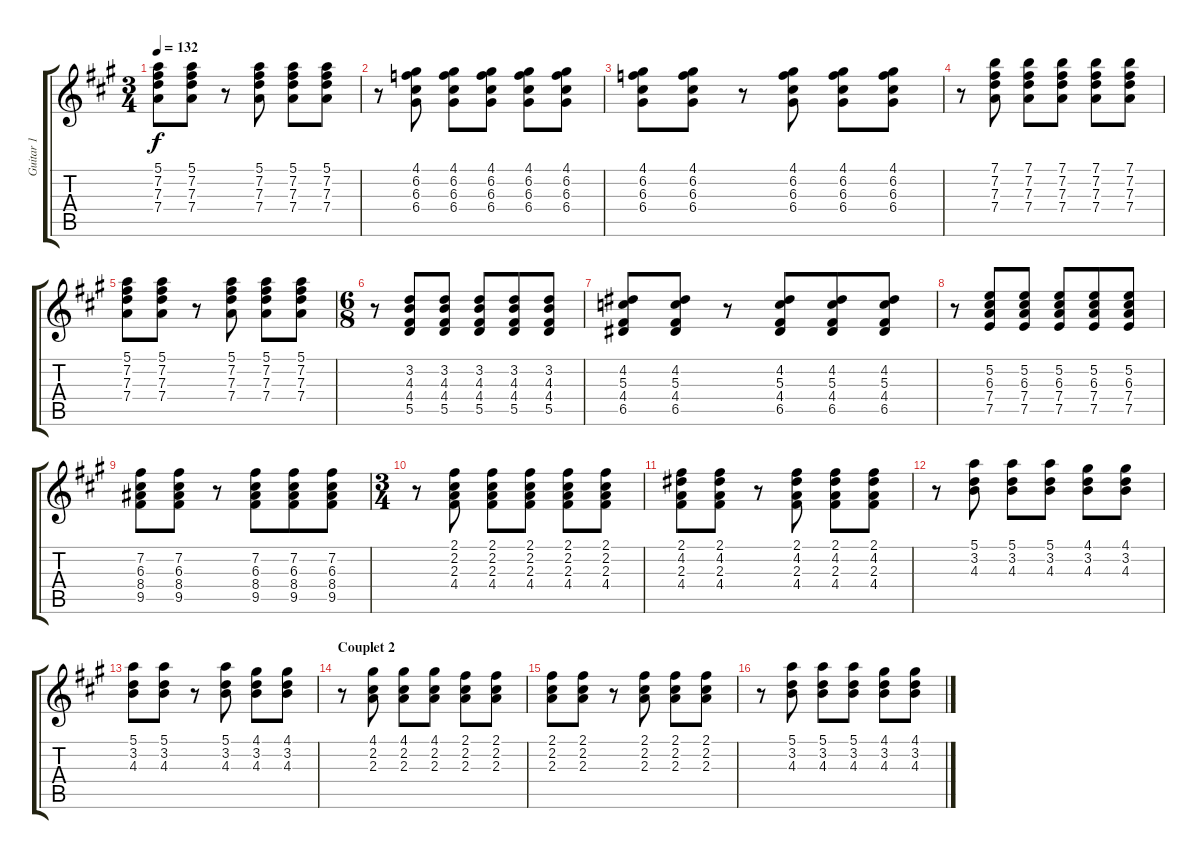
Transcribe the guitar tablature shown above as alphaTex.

\track ("Guitar 1" "Guitar 1") {instrument electricguitarjazz}
\staff {score tabs}
\tuning (E4 B3 G3 D3 A2 E2) {hide}
\ts (3 4)
\tempo 132
\clef g2
\ks a
(5.1 7.2 7.3 7.4).8{dy f} (5.1 7.2 7.3 7.4).8 r.8 (5.1 7.2 7.3 7.4).8 (5.1 7.2 7.3 7.4).8 (5.1 7.2 7.3 7.4).8 |
r.8 (4.1 6.2 6.3 6.4).8 (4.1 6.2 6.3 6.4).8 (4.1 6.2 6.3 6.4).8 (4.1 6.2 6.3 6.4).8 (4.1 6.2 6.3 6.4).8 |
(4.1 6.2 6.3 6.4).8 (4.1 6.2 6.3 6.4).8 r.8 (4.1 6.2 6.3 6.4).8 (4.1 6.2 6.3 6.4).8 (4.1 6.2 6.3 6.4).8 |
r.8 (7.1 7.2 7.3 7.4).8 (7.1 7.2 7.3 7.4).8 (7.1 7.2 7.3 7.4).8 (7.1 7.2 7.3 7.4).8 (7.1 7.2 7.3 7.4).8 |
(5.1 7.2 7.3 7.4).8 (5.1 7.2 7.3 7.4).8 r.8 (5.1 7.2 7.3 7.4).8 (5.1 7.2 7.3 7.4).8 (5.1 7.2 7.3 7.4).8 |
\ts (6 8)
r.8 (3.2 4.3 4.4 5.5).8 (3.2 4.3 4.4 5.5).8 (3.2 4.3 4.4 5.5).8 (3.2 4.3 4.4 5.5).8 (3.2 4.3 4.4 5.5).8 |
(4.2 5.3 4.4 6.5).8 (4.2 5.3 4.4 6.5).8 r.8 (4.2 5.3 4.4 6.5).8 (4.2 5.3 4.4 6.5).8 (4.2 5.3 4.4 6.5).8 |
r.8 (5.2 6.3 7.4 7.5).8 (5.2 6.3 7.4 7.5).8 (5.2 6.3 7.4 7.5).8 (5.2 6.3 7.4 7.5).8 (5.2 6.3 7.4 7.5).8 |
(7.2 6.3 8.4 9.5).8 (7.2 6.3 8.4 9.5).8 r.8 (7.2 6.3 8.4 9.5).8 (7.2 6.3 8.4 9.5).8 (7.2 6.3 8.4 9.5).8 |
\ts (3 4)
r.8 (2.1 2.2 2.3 4.4).8 (2.1 2.2 2.3 4.4).8 (2.1 2.2 2.3 4.4).8 (2.1 2.2 2.3 4.4).8 (2.1 2.2 2.3 4.4).8 |
(2.1 4.2 2.3 4.4).8 (2.1 4.2 2.3 4.4).8 r.8 (2.1 4.2 2.3 4.4).8 (2.1 4.2 2.3 4.4).8 (2.1 4.2 2.3 4.4).8 |
r.8 (5.1 3.2 4.3).8 (5.1 3.2 4.3).8 (5.1 3.2 4.3).8 (4.1 3.2 4.3).8 (4.1 3.2 4.3).8 |
(5.1 3.2 4.3).8 (5.1 3.2 4.3).8 r.8 (5.1 3.2 4.3).8 (4.1 3.2 4.3).8 (4.1 3.2 4.3).8 |
\section ("" "Couplet 2")
r.8 (4.1 2.2 2.3).8 (4.1 2.2 2.3).8 (4.1 2.2 2.3).8 (2.1 2.2 2.3).8 (2.1 2.2 2.3).8 |
(2.1 2.2 2.3).8 (2.1 2.2 2.3).8 r.8 (2.1 2.2 2.3).8 (2.1 2.2 2.3).8 (2.1 2.2 2.3).8 |
r.8 (5.1 3.2 4.3).8 (5.1 3.2 4.3).8 (5.1 3.2 4.3).8 (4.1 3.2 4.3).8 (4.1 3.2 4.3).8
